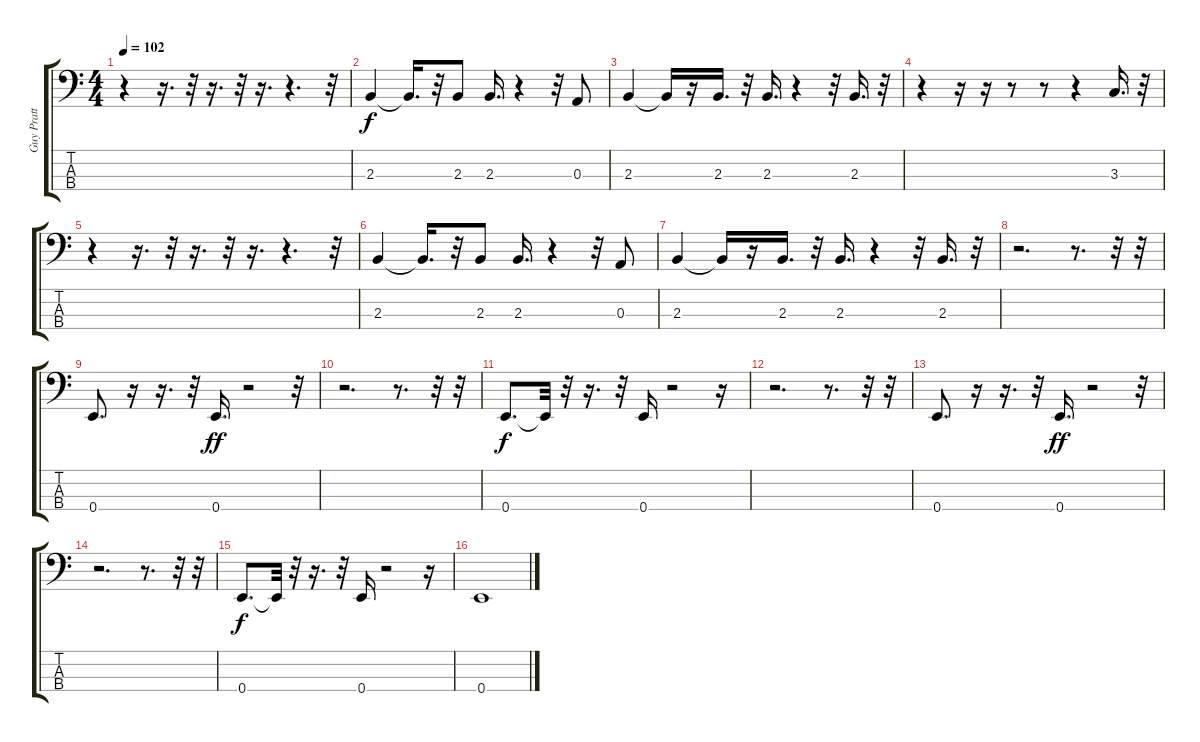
\track ("Guy Pratt" "Guy Pratt") {instrument electricbassfinger}
\staff {score tabs}
\tuning (G2 D2 A1 E1) {hide}
\ts (4 4)
\tempo 102
\clef f4
\ks c
r.4{dy f} r.16{d} r.32 r.16{d} r.32 r.16{d} r.4{d} r.32 |
2.3.4 2.3{t}.16{d} r.32 2.3.8 2.3.16{d} r.4 r.32 0.3.8 |
2.3.4 2.3{t}.16 r.16 2.3.16{d} r.32 2.3.16{d} r.4 r.32 2.3.16{d} r.32 |
r.4 r.16 r.16 r.8 r.8 r.4 3.3.16{d} r.32 |
r.4 r.16{d} r.32 r.16{d} r.32 r.16{d} r.4{d} r.32 |
2.3.4 2.3{t}.16{d} r.32 2.3.8 2.3.16{d} r.4 r.32 0.3.8 |
2.3.4 2.3{t}.16 r.16 2.3.16{d} r.32 2.3.16{d} r.4 r.32 2.3.16{d} r.32 |
r.2{d} r.8{d} r.32 r.32 |
0.4.8{d} r.16 r.16{d} r.32 0.4.16{d dy ff} r.2 r.32 |
r.2{d} r.8{d} r.32 r.32 |
0.4.8{d dy f} 0.4{t}.32 r.32 r.16{d} r.32 0.4.16 r.2 r.16 |
r.2{d} r.8{d} r.32 r.32 |
0.4.8{d} r.16 r.16{d} r.32 0.4.16{d dy ff} r.2 r.32 |
r.2{d} r.8{d} r.32 r.32 |
0.4.8{d dy f} 0.4{t}.32 r.32 r.16{d} r.32 0.4.16 r.2 r.16 |
0.4.1
